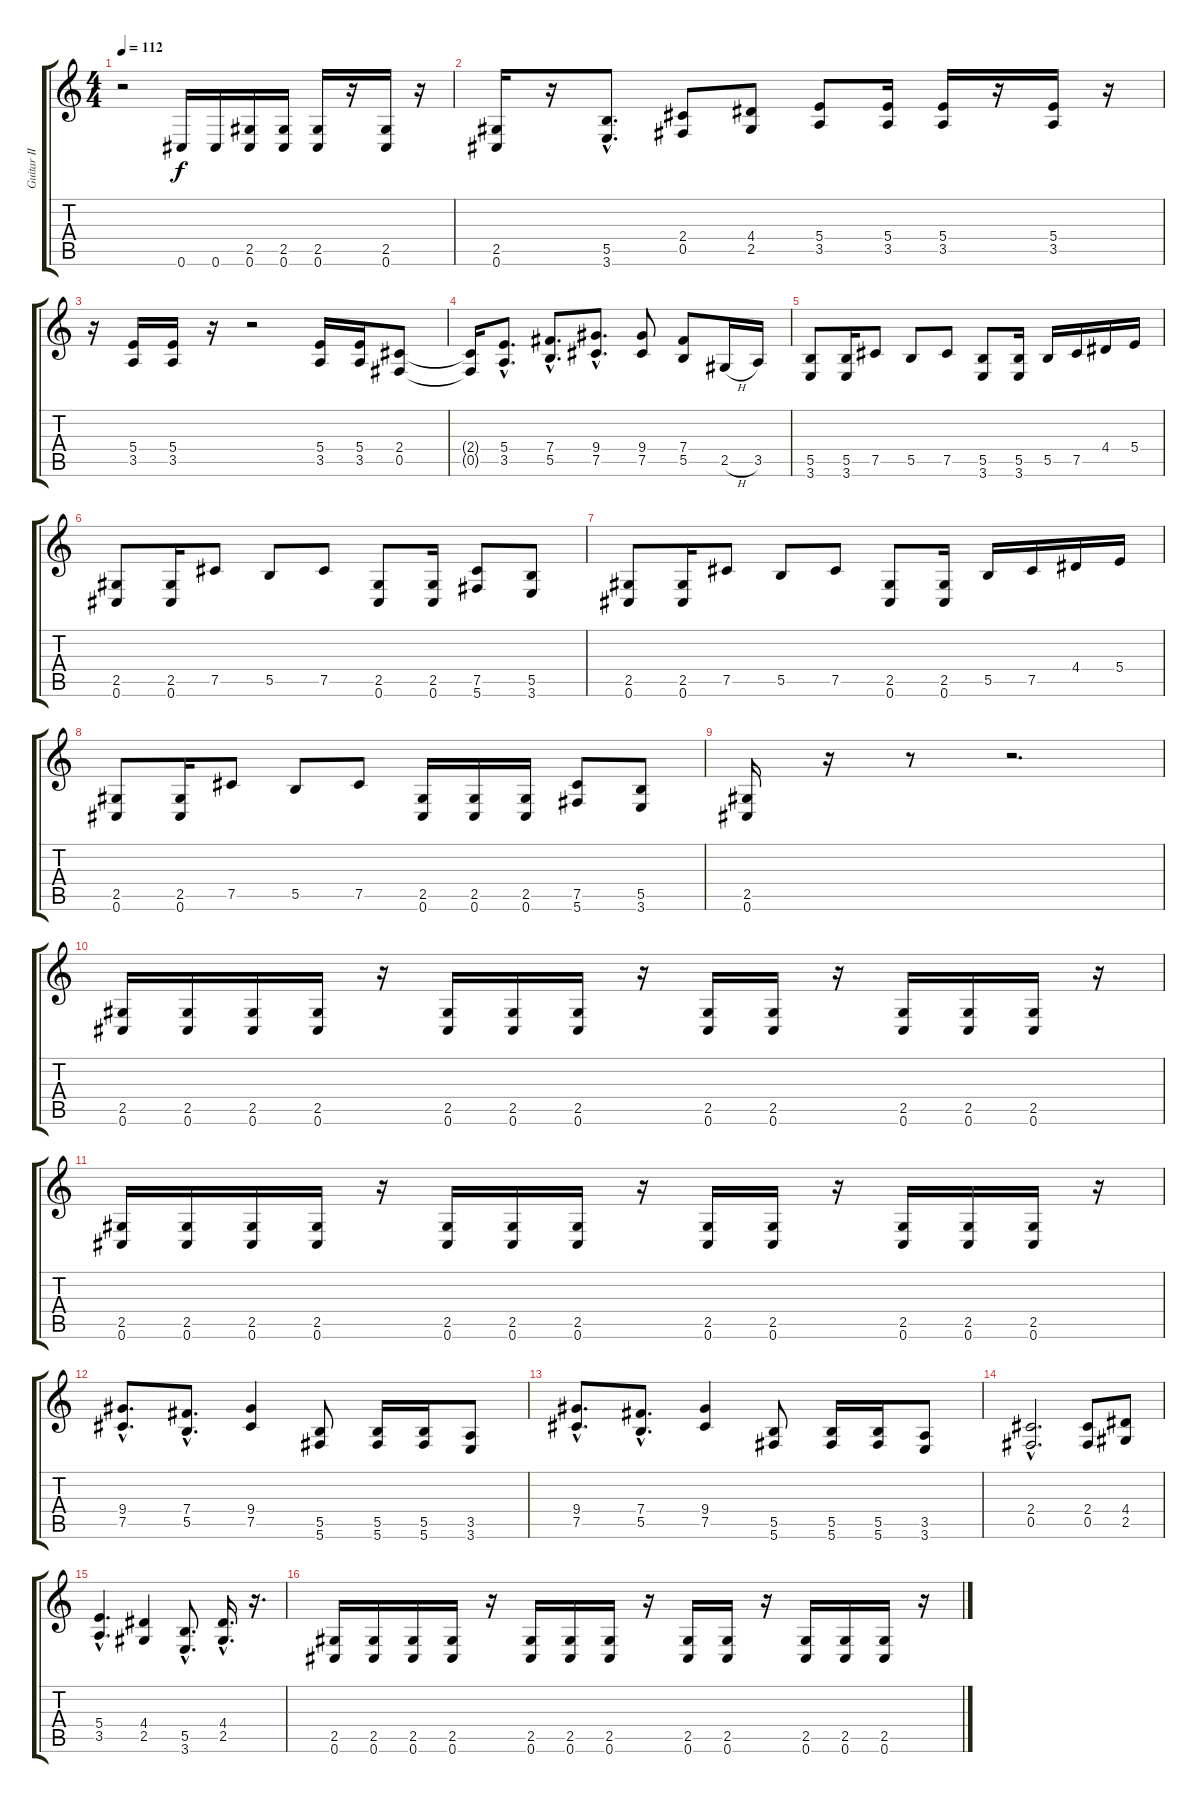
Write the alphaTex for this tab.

\track ("Guitar II [Henriksson]" "Guitar II ") {instrument distortionguitar}
\staff {score tabs}
\tuning (Db4 Ab3 E3 B2 Gb2 Db2) {hide}
\ts (4 4)
\tempo 112
\clef g2
\ks c
r.2{dy f} 0.6.16 0.6.16 (2.5 0.6).16 (2.5 0.6).16 (2.5 0.6).16 r.16 (2.5 0.6).16 r.16 |
(2.5 0.6).16 r.16 (5.5{hac} 3.6{hac}).8{d} (2.4 0.5).8 (4.4 2.5).8 (5.4 3.5).8 (5.4 3.5).16 (5.4 3.5).16 r.16 (5.4 3.5).16 r.16 |
r.16 (5.4 3.5).16 (5.4 3.5).16 r.16 r.2 (5.4 3.5).16 (5.4 3.5).16 (2.4 0.5).8 |
(2.4{t} 0.5{t}).16 (5.4{hac} 3.5{hac}).8{d} (7.4{hac} 5.5{hac}).8{d} (9.4{hac} 7.5{hac}).8{d} (9.4 7.5).8 (7.4 5.5).8 2.5{h}.16 3.5.16 |
(5.5 3.6).8 (5.5 3.6).16 7.5.8 5.5.8 7.5.8 (5.5 3.6).8 (5.5 3.6).16 5.5.16 7.5.16 4.4.16 5.4.16 |
(2.5 0.6).8 (2.5 0.6).16 7.5.8 5.5.8 7.5.8 (2.5 0.6).8 (2.5 0.6).16 (7.5 5.6).8 (5.5 3.6).8 |
(2.5 0.6).8 (2.5 0.6).16 7.5.8 5.5.8 7.5.8 (2.5 0.6).8 (2.5 0.6).16 5.5.16 7.5.16 4.4.16 5.4.16 |
(2.5 0.6).8 (2.5 0.6).16 7.5.8 5.5.8 7.5.8 (2.5 0.6).16 (2.5 0.6).16 (2.5 0.6).16 (7.5 5.6).8 (5.5 3.6).8 |
(2.5 0.6).16 r.16 r.8 r.2{d} |
(2.5 0.6).16 (2.5 0.6).16 (2.5 0.6).16 (2.5 0.6).16 r.16 (2.5 0.6).16 (2.5 0.6).16 (2.5 0.6).16 r.16 (2.5 0.6).16 (2.5 0.6).16 r.16 (2.5 0.6).16 (2.5 0.6).16 (2.5 0.6).16 r.16 |
(2.5 0.6).16 (2.5 0.6).16 (2.5 0.6).16 (2.5 0.6).16 r.16 (2.5 0.6).16 (2.5 0.6).16 (2.5 0.6).16 r.16 (2.5 0.6).16 (2.5 0.6).16 r.16 (2.5 0.6).16 (2.5 0.6).16 (2.5 0.6).16 r.16 |
(9.4{hac} 7.5{hac}).8{d} (7.4{hac} 5.5{hac}).8{d} (9.4 7.5).4 (5.5 5.6).8 (5.5 5.6).16 (5.5 5.6).16 (3.5 3.6).8 |
(9.4{hac} 7.5{hac}).8{d} (7.4{hac} 5.5{hac}).8{d} (9.4 7.5).4 (5.5 5.6).8 (5.5 5.6).16 (5.5 5.6).16 (3.5 3.6).8 |
(2.4{hac} 0.5{hac}).2{d} (2.4 0.5).8 (4.4 2.5).8 |
(5.4{hac} 3.5{hac}).4{d} (4.4 2.5).4 (5.5{hac} 3.6{hac}).8{d} (4.4{hac} 2.5{hac}).16{d} r.16{d} |
(2.5 0.6).16 (2.5 0.6).16 (2.5 0.6).16 (2.5 0.6).16 r.16 (2.5 0.6).16 (2.5 0.6).16 (2.5 0.6).16 r.16 (2.5 0.6).16 (2.5 0.6).16 r.16 (2.5 0.6).16 (2.5 0.6).16 (2.5 0.6).16 r.16
